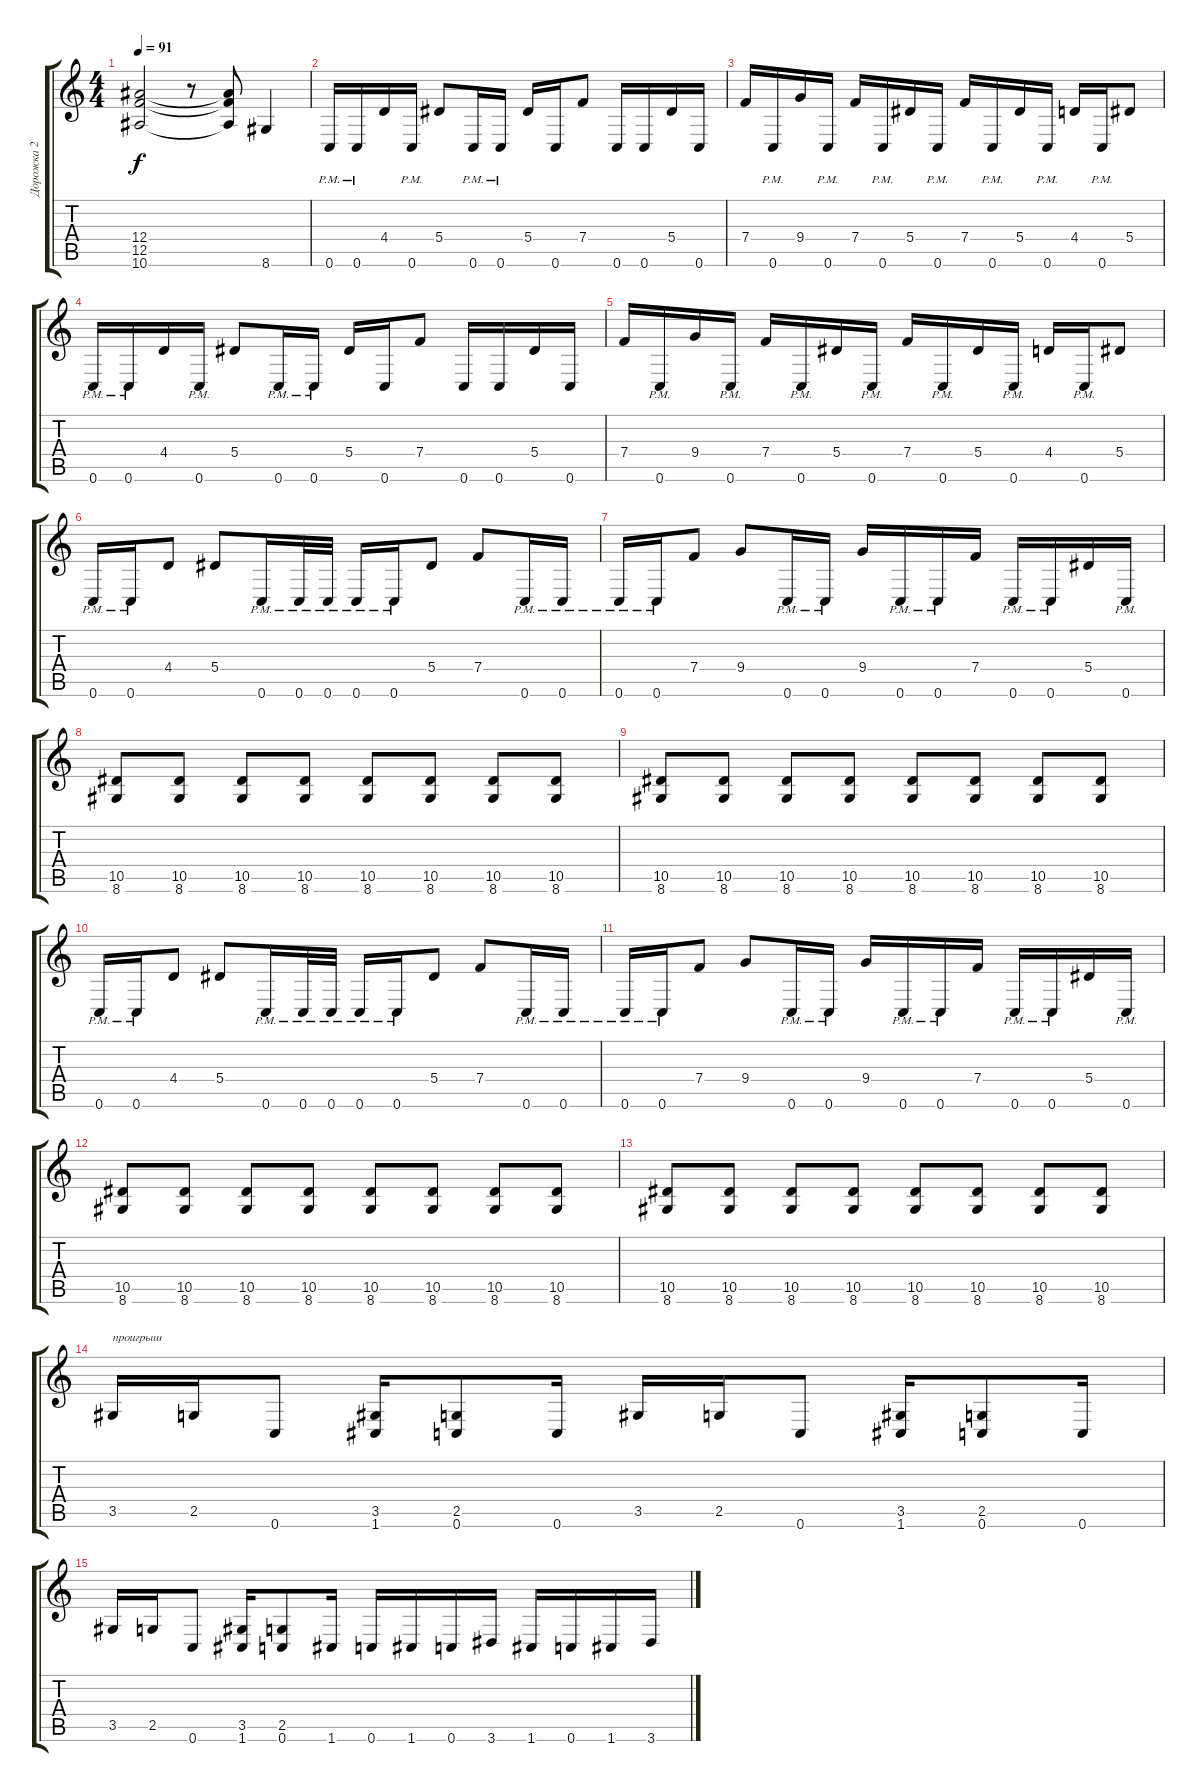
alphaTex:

\track ("Дорожка 2" "Дорожка 2") {instrument distortionguitar}
\staff {score tabs}
\tuning (C4 G3 Eb3 Bb2 F2 C2) {hide}
\ts (4 4)
\tempo 91
\clef g2
\ks c
(12.4 12.5 10.6).2{dy f} r.8 (12.4{t} 12.5{t} 10.6{t}).8 8.6.4 |
0.6{pm}.16 0.6{pm}.16 4.4.16 0.6{pm}.16 5.4.8 0.6{pm}.16 0.6{pm}.16 5.4.16 0.6.16 7.4.8 0.6.16 0.6.16 5.4.16 0.6.16 |
7.4.16 0.6{pm}.16 9.4.16 0.6{pm}.16 7.4.16 0.6{pm}.16 5.4.16 0.6{pm}.16 7.4.16 0.6{pm}.16 5.4.16 0.6{pm}.16 4.4.16 0.6{pm}.16 5.4.8 |
0.6{pm}.16 0.6{pm}.16 4.4.16 0.6{pm}.16 5.4.8 0.6{pm}.16 0.6{pm}.16 5.4.16 0.6.16 7.4.8 0.6.16 0.6.16 5.4.16 0.6.16 |
7.4.16 0.6{pm}.16 9.4.16 0.6{pm}.16 7.4.16 0.6{pm}.16 5.4.16 0.6{pm}.16 7.4.16 0.6{pm}.16 5.4.16 0.6{pm}.16 4.4.16 0.6{pm}.16 5.4.8 |
0.6{pm}.16 0.6{pm}.16 4.4.8 5.4.8 0.6{pm}.16 0.6{pm}.32 0.6{pm}.32 0.6{pm}.16 0.6{pm}.16 5.4.8 7.4.8 0.6{pm}.16 0.6{pm}.16 |
0.6{pm}.16 0.6{pm}.16 7.4.8 9.4.8 0.6{pm}.16 0.6{pm}.16 9.4.16 0.6{pm}.16 0.6{pm}.16 7.4.16 0.6{pm}.16 0.6{pm}.16 5.4.16 0.6{pm}.16 |
(10.5 8.6).8 (10.5 8.6).8 (10.5 8.6).8 (10.5 8.6).8 (10.5 8.6).8 (10.5 8.6).8 (10.5 8.6).8 (10.5 8.6).8 |
(10.5 8.6).8 (10.5 8.6).8 (10.5 8.6).8 (10.5 8.6).8 (10.5 8.6).8 (10.5 8.6).8 (10.5 8.6).8 (10.5 8.6).8 |
0.6{pm}.16 0.6{pm}.16 4.4.8 5.4.8 0.6{pm}.16 0.6{pm}.32 0.6{pm}.32 0.6{pm}.16 0.6{pm}.16 5.4.8 7.4.8 0.6{pm}.16 0.6{pm}.16 |
0.6{pm}.16 0.6{pm}.16 7.4.8 9.4.8 0.6{pm}.16 0.6{pm}.16 9.4.16 0.6{pm}.16 0.6{pm}.16 7.4.16 0.6{pm}.16 0.6{pm}.16 5.4.16 0.6{pm}.16 |
(10.5 8.6).8 (10.5 8.6).8 (10.5 8.6).8 (10.5 8.6).8 (10.5 8.6).8 (10.5 8.6).8 (10.5 8.6).8 (10.5 8.6).8 |
(10.5 8.6).8 (10.5 8.6).8 (10.5 8.6).8 (10.5 8.6).8 (10.5 8.6).8 (10.5 8.6).8 (10.5 8.6).8 (10.5 8.6).8 |
3.5.16{txt "проигрыш"} 2.5.16 0.6.8 (3.5 1.6).16 (2.5 0.6).8 0.6.16 3.5.16 2.5.16 0.6.8 (3.5 1.6).16 (2.5 0.6).8 0.6.16 |
3.5.16 2.5.16 0.6.8 (3.5 1.6).16 (2.5 0.6).8 1.6.16 0.6.16 1.6.16 0.6.16 3.6.16 1.6.16 0.6.16 1.6.16 3.6.16
